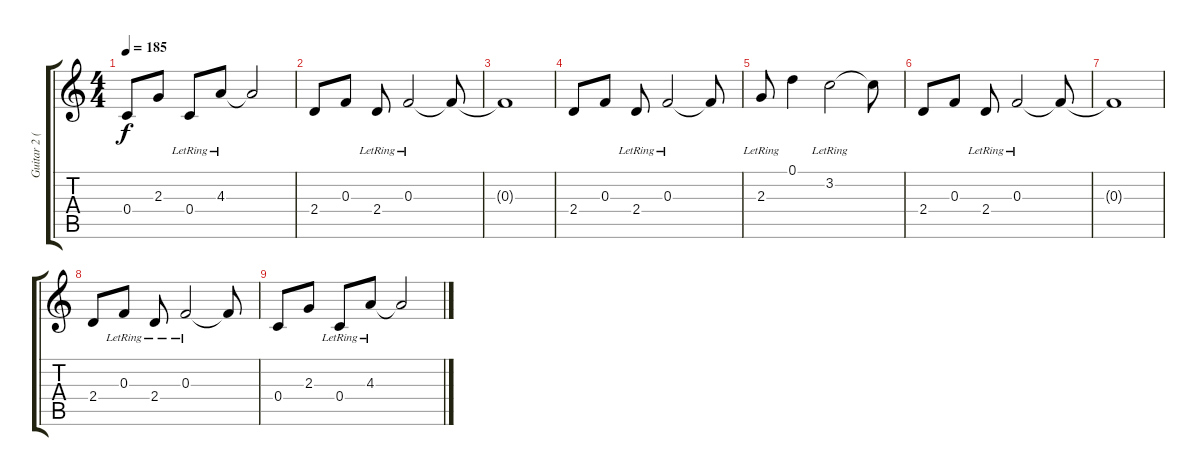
\track ("Guitar 2 (Clean)" "Guitar 2 (") {instrument acousticguitarsteel}
\staff {score tabs}
\tuning (D4 A3 F3 C3 G2 C2) {hide}
\ts (4 4)
\tempo 185
\clef g2
\ks c
0.4.8{dy f} 2.3.8 0.4{lr}.8 4.3{lr}.8 4.3{t}.2 |
2.4.8 0.3.8 2.4{lr}.8 0.3{lr}.2 0.3{t}.8 |
0.3{t}.1 |
2.4.8 0.3.8 2.4{lr}.8 0.3{lr}.2 0.3{t}.8 |
2.3{lr}.8 0.1.4 3.2{lr}.2 3.2{t}.8 |
2.4.8 0.3.8 2.4{lr}.8 0.3{lr}.2 0.3{t}.8 |
0.3{t}.1 |
2.4.8 0.3{lr}.8 2.4{lr}.8 0.3{lr}.2 0.3{t}.8 |
0.4.8 2.3.8 0.4{lr}.8 4.3{lr}.8 4.3{t}.2
